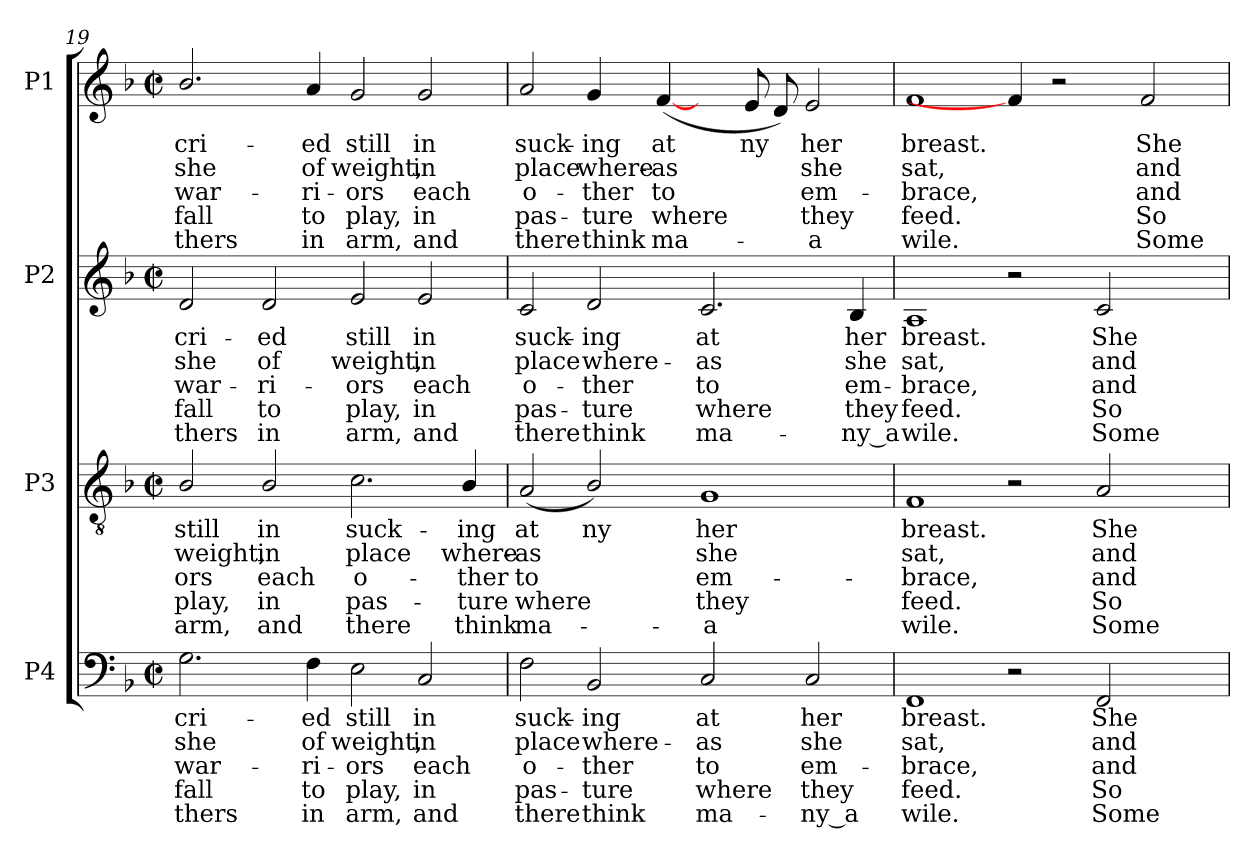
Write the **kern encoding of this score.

**kern	**text	**text	**text	**text	**text	**kern	**text	**text	**text	**text	**text	**kern	**text	**text	**text	**text	**text	**kern	**text	**text	**text	**text	**text
*part4	*part4	*part4	*part4	*part4	*part4	*part3	*part3	*part3	*part3	*part3	*part3	*part2	*part2	*part2	*part2	*part2	*part2	*part1	*part1	*part1	*part1	*part1	*part1
*staff4	*staff4	*staff4	*staff4	*staff4	*staff4	*staff3	*staff3	*staff3	*staff3	*staff3	*staff3	*staff2	*staff2	*staff2	*staff2	*staff2	*staff2	*staff1	*staff1	*staff1	*staff1	*staff1	*staff1
*I"P4	*	*	*	*	*	*I"P3	*	*	*	*	*	*I"P2	*	*	*	*	*	*I"P1	*	*	*	*	*
!!LO:LB:g=z
*clefF4	*	*	*	*	*	*clefGv2	*	*	*	*	*	*clefG2	*	*	*	*	*	*clefG2	*	*	*	*	*
*	*	*	*	*	*	*ITrd7c12	*	*	*	*	*	*	*	*	*	*	*	*	*	*	*	*	*
*k[b-]	*	*	*	*	*	*k[b-]	*	*	*	*	*	*k[b-]	*	*	*	*	*	*k[b-]	*	*	*	*	*
*F:	*	*	*	*	*	*F:	*	*	*	*	*	*F:	*	*	*	*	*	*F:	*	*	*	*	*
*M2/2	*	*	*	*	*	*M2/2	*	*	*	*	*	*M2/2	*	*	*	*	*	*M2/2	*	*	*	*	*
*met(c|)	*	*	*	*	*	*met(c|)	*	*	*	*	*	*met(c|)	*	*	*	*	*	*met(c|)	*	*	*	*	*
=19	=19	=19	=19	=19	=19	=19	=19	=19	=19	=19	=19	=19	=19	=19	=19	=19	=19	=19	=19	=19	=19	=19	=19
!	!LO:LY:b:color=#000000	!LO:LY:b:color=#000000	!LO:LY:b:color=#000000	!LO:LY:b:color=#000000	!LO:LY:b:color=#000000	!	!	!	!	!	!	!	!	!	!	!	!	!	!	!	!	!	!
!	!	!	!	!	!	!	!LO:LY:b:color=#000000	!LO:LY:b:color=#000000	!LO:LY:b:color=#000000	!LO:LY:b:color=#000000	!LO:LY:b:color=#000000	!	!	!	!	!	!	!	!	!	!	!	!
!	!	!	!	!	!	!	!	!	!	!	!	!	!LO:LY:b:color=#000000	!LO:LY:b:color=#000000	!LO:LY:b:color=#000000	!LO:LY:b:color=#000000	!LO:LY:b:color=#000000	!	!	!	!	!	!
!	!	!	!	!	!	!	!	!	!	!	!	!	!	!	!	!	!	!	!LO:LY:b:color=#000000	!LO:LY:b:color=#000000	!LO:LY:b:color=#000000	!LO:LY:b:color=#000000	!LO:LY:b:color=#000000
2.Gi\	cri-	she	-war-	-fall	thers	2BB-i/	still	weight,	ors	play,	arm,	2di/	cri-	she	war-	-fall	thers	2.b-i/	cri-	she	-war-	-fall	thers
!	!	!	!	!	!	!	!LO:LY:b:color=#000000	!LO:LY:b:color=#000000	!LO:LY:b:color=#000000	!LO:LY:b:color=#000000	!LO:LY:b:color=#000000	!	!	!	!	!	!	!	!	!	!	!	!
!	!	!	!	!	!	!	!	!	!	!	!	!	!LO:LY:b:color=#000000	!LO:LY:b:color=#000000	!LO:LY:b:color=#000000	!LO:LY:b:color=#000000	!LO:LY:b:color=#000000	!	!	!	!	!	!
.	.	.	.	.	.	2BB-i/	in	in	each	in	and	2di/	-ed	of	ri-	to	-in	.	.	.	.	.	.
!	!LO:LY:b:color=#000000	!LO:LY:b:color=#000000	!LO:LY:b:color=#000000	!LO:LY:b:color=#000000	!LO:LY:b:color=#000000	!	!	!	!	!	!	!	!	!	!	!	!	!	!	!	!	!	!
!	!	!	!	!	!	!	!	!	!	!	!	!	!	!	!	!	!	!	!LO:LY:b:color=#000000	!LO:LY:b:color=#000000	!LO:LY:b:color=#000000	!LO:LY:b:color=#000000	!LO:LY:b:color=#000000
4Fi\	-ed	of	ri-	-to	in	.	.	.	.	.	.	.	.	.	.	.	.	4ai/	-ed	of	ri-	-to	in
!	!LO:LY:b:color=#000000	!LO:LY:b:color=#000000	!LO:LY:b:color=#000000	!LO:LY:b:color=#000000	!LO:LY:b:color=#000000	!	!	!	!	!	!	!	!	!	!	!	!	!	!	!	!	!	!
!	!	!	!	!	!	!	!LO:LY:b:color=#000000	!LO:LY:b:color=#000000	!LO:LY:b:color=#000000	!LO:LY:b:color=#000000	!LO:LY:b:color=#000000	!	!	!	!	!	!	!	!	!	!	!	!
!	!	!	!	!	!	!	!	!	!	!	!	!	!LO:LY:b:color=#000000	!LO:LY:b:color=#000000	!LO:LY:b:color=#000000	!LO:LY:b:color=#000000	!LO:LY:b:color=#000000	!	!	!	!	!	!
!	!	!	!	!	!	!	!	!	!	!	!	!	!	!	!	!	!	!	!LO:LY:b:color=#000000	!LO:LY:b:color=#000000	!LO:LY:b:color=#000000	!LO:LY:b:color=#000000	!LO:LY:b:color=#000000
2Ei\	still	weight,	ors	play,	arm,	2.Ci\	suck-	place	o-	-pas-	-there	2ei/	still	weight,	ors	play,	arm,	2gi/	still	weight,	ors	play,	arm,
!	!LO:LY:b:color=#000000	!LO:LY:b:color=#000000	!LO:LY:b:color=#000000	!LO:LY:b:color=#000000	!LO:LY:b:color=#000000	!	!	!	!	!	!	!	!	!	!	!	!	!	!	!	!	!	!
!	!	!	!	!	!	!	!	!	!	!	!	!	!LO:LY:b:color=#000000	!LO:LY:b:color=#000000	!LO:LY:b:color=#000000	!LO:LY:b:color=#000000	!LO:LY:b:color=#000000	!	!	!	!	!	!
!	!	!	!	!	!	!	!	!	!	!	!	!	!	!	!	!	!	!	!LO:LY:b:color=#000000	!LO:LY:b:color=#000000	!LO:LY:b:color=#000000	!LO:LY:b:color=#000000	!LO:LY:b:color=#000000
2Ci/	in	in	each	in	and	.	.	.	.	.	.	2ei/	in	in	each	in	and	2gi/	in	in	each	in	and
!	!	!	!	!	!	!	!LO:LY:b:color=#000000	!LO:LY:b:color=#000000	!LO:LY:b:color=#000000	!LO:LY:b:color=#000000	!LO:LY:b:color=#000000	!	!	!	!	!	!	!	!	!	!	!	!
.	.	.	.	.	.	4BB-i/	-ing	where-	ther	ture	think	.	.	.	.	.	.	.	.	.	.	.	.
=20	=20	=20	=20	=20	=20	=20	=20	=20	=20	=20	=20	=20	=20	=20	=20	=20	=20	=20	=20	=20	=20	=20	=20
!	!LO:LY:b:color=#000000	!LO:LY:b:color=#000000	!LO:LY:b:color=#000000	!LO:LY:b:color=#000000	!LO:LY:b:color=#000000	!	!	!	!	!	!	!	!	!	!	!	!	!	!	!	!	!	!
!	!	!	!	!	!	!	!LO:LY:b:color=#000000	!LO:LY:b:color=#000000	!LO:LY:b:color=#000000	!LO:LY:b:color=#000000	!LO:LY:b:color=#000000	!	!	!	!	!	!	!	!	!	!	!	!
!	!	!	!	!	!	!	!	!	!	!	!	!	!LO:LY:b:color=#000000	!LO:LY:b:color=#000000	!LO:LY:b:color=#000000	!LO:LY:b:color=#000000	!LO:LY:b:color=#000000	!	!	!	!	!	!
!	!	!	!	!	!	!	!	!	!	!	!	!	!	!	!	!	!	!	!LO:LY:b:color=#000000	!LO:LY:b:color=#000000	!LO:LY:b:color=#000000	!LO:LY:b:color=#000000	!LO:LY:b:color=#000000
2Fi\	suck-	place	o-	-pas-	-there	(2AAi/	at	-as	to	where	ma-	2ci/	suck-	place	o-	-pas-	-there	2ai/	suck-	place	o-	-pas-	-there
!	!LO:LY:b:color=#000000	!LO:LY:b:color=#000000	!LO:LY:b:color=#000000	!LO:LY:b:color=#000000	!LO:LY:b:color=#000000	!	!	!	!	!	!	!	!	!	!	!	!	!	!	!	!	!	!
!	!	!	!	!	!	!	!LO:LY:b:color=#000000	!	!	!	!	!	!	!	!	!	!	!	!	!	!	!	!
!	!	!	!	!	!	!	!	!	!	!	!	!	!LO:LY:b:color=#000000	!LO:LY:b:color=#000000	!LO:LY:b:color=#000000	!LO:LY:b:color=#000000	!LO:LY:b:color=#000000	!	!	!	!	!	!
!	!	!	!	!	!	!	!	!	!	!	!	!	!	!	!	!	!	!	!LO:LY:b:color=#000000	!LO:LY:b:color=#000000	!LO:LY:b:color=#000000	!LO:LY:b:color=#000000	!LO:LY:b:color=#000000
2BB-i/	-ing	where-	ther	ture	think	2BB-i/)	-ny	.	.	.	.	2di/	-ing	where-	ther	ture	think	4gi/	-ing	where-	ther	ture	think
!	!	!	!	!	!	!	!	!	!	!	!	!	!	!	!	!	!	!	!LO:LY:b:color=#000000	!LO:LY:b:color=#000000	!LO:LY:b:color=#000000	!LO:LY:b:color=#000000	!LO:LY:b:color=#000000
.	.	.	.	.	.	.	.	.	.	.	.	.	.	.	.	.	.	([4fi/	at	-as	to	where	ma-
!	!LO:LY:b:color=#000000	!LO:LY:b:color=#000000	!LO:LY:b:color=#000000	!LO:LY:b:color=#000000	!LO:LY:b:color=#000000	!	!	!	!	!	!	!	!	!	!	!	!	!	!	!	!	!	!
!	!	!	!	!	!	!	!LO:LY:b:color=#000000	!LO:LY:b:color=#000000	!LO:LY:b:color=#000000	!LO:LY:b:color=#000000	!LO:LY:b:color=#000000	!	!	!	!	!	!	!	!	!	!	!	!
!	!	!	!	!	!	!	!	!	!	!	!	!	!LO:LY:b:color=#000000	!LO:LY:b:color=#000000	!LO:LY:b:color=#000000	!LO:LY:b:color=#000000	!LO:LY:b:color=#000000	!	!	!	!	!	!
2Ci/	at	-as	to	where	ma-	1GGi	her	she	em-	-they	a	2.ci/	at	-as	to	where	ma-	4ryy	.	.	.	.	.
!	!	!	!	!	!	!	!	!	!	!	!	!	!	!	!	!	!	!	!LO:LY:b:color=#000000	!	!	!	!
.	.	.	.	.	.	.	.	.	.	.	.	.	.	.	.	.	.	8ei/	-ny	.	.	.	.
.	.	.	.	.	.	.	.	.	.	.	.	.	.	.	.	.	.	8di/)	.	.	.	.	.
!	!LO:LY:b:color=#000000	!LO:LY:b:color=#000000	!LO:LY:b:color=#000000	!LO:LY:b:color=#000000	!LO:LY:b:color=#000000	!	!	!	!	!	!	!	!	!	!	!	!	!	!	!	!	!	!
!	!	!	!	!	!	!	!	!	!	!	!	!	!	!	!	!	!	!	!LO:LY:b:color=#000000	!LO:LY:b:color=#000000	!LO:LY:b:color=#000000	!LO:LY:b:color=#000000	!LO:LY:b:color=#000000
2Ci/	her	she	-em-	-they	ny_a	.	.	.	.	.	.	.	.	.	.	.	.	2ei/	her	she	em-	-they	a
!	!	!	!	!	!	!	!	!	!	!	!	!	!LO:LY:b:color=#000000	!LO:LY:b:color=#000000	!LO:LY:b:color=#000000	!LO:LY:b:color=#000000	!LO:LY:b:color=#000000	!	!	!	!	!	!
.	.	.	.	.	.	.	.	.	.	.	.	4B-i/	her	she	-em-	they	-ny_a	.	.	.	.	.	.
=21	=21	=21	=21	=21	=21	=21	=21	=21	=21	=21	=21	=21	=21	=21	=21	=21	=21	=21	=21	=21	=21	=21	=21
!	!LO:LY:b:color=#000000	!LO:LY:b:color=#000000	!LO:LY:b:color=#000000	!LO:LY:b:color=#000000	!LO:LY:b:color=#000000	!	!	!	!	!	!	!	!	!	!	!	!	!	!	!	!	!	!
!	!	!	!	!	!	!	!LO:LY:b:color=#000000	!LO:LY:b:color=#000000	!LO:LY:b:color=#000000	!LO:LY:b:color=#000000	!LO:LY:b:color=#000000	!	!	!	!	!	!	!	!	!	!	!	!
!	!	!	!	!	!	!	!	!	!	!	!	!	!LO:LY:b:color=#000000	!LO:LY:b:color=#000000	!LO:LY:b:color=#000000	!LO:LY:b:color=#000000	!LO:LY:b:color=#000000	!	!	!	!	!	!
!	!	!	!	!	!	!	!	!	!	!	!	!	!	!	!	!	!	!	!LO:LY:b:color=#000000	!LO:LY:b:color=#000000	!LO:LY:b:color=#000000	!LO:LY:b:color=#000000	!LO:LY:b:color=#000000
1FFi	breast.	sat,	brace,	feed.	wile.	1FFi	breast.	sat,	brace,	feed.	wile.	1Ai	breast.	sat,	brace,	feed.	wile.	1fi	breast.	sat,	brace,	feed.	wile.
2r	.	.	.	.	.	2r	.	.	.	.	.	2r	.	.	.	.	.	4fi/]	.	.	.	.	.
.	.	.	.	.	.	.	.	.	.	.	.	.	.	.	.	.	.	2r	.	.	.	.	.
!	!LO:LY:b:color=#000000	!LO:LY:b:color=#000000	!LO:LY:b:color=#000000	!LO:LY:b:color=#000000	!LO:LY:b:color=#000000	!	!	!	!	!	!	!	!	!	!	!	!	!	!	!	!	!	!
!	!	!	!	!	!	!	!LO:LY:b:color=#000000	!LO:LY:b:color=#000000	!LO:LY:b:color=#000000	!LO:LY:b:color=#000000	!LO:LY:b:color=#000000	!	!	!	!	!	!	!	!	!	!	!	!
!	!	!	!	!	!	!	!	!	!	!	!	!	!LO:LY:b:color=#000000	!LO:LY:b:color=#000000	!LO:LY:b:color=#000000	!LO:LY:b:color=#000000	!LO:LY:b:color=#000000	!	!	!	!	!	!
2FFi/	She	and	and	So	Some	2AAi/	She	and	and	So	Some	2ci/	She	and	and	So	Some	.	.	.	.	.	.
!	!	!	!	!	!	!	!	!	!	!	!	!	!	!	!	!	!	!	!LO:LY:b:color=#000000	!LO:LY:b:color=#000000	!LO:LY:b:color=#000000	!LO:LY:b:color=#000000	!LO:LY:b:color=#000000
.	.	.	.	.	.	.	.	.	.	.	.	.	.	.	.	.	.	2fi/	She	and	and	So	Some
4ryy	.	.	.	.	.	4ryy	.	.	.	.	.	4ryy	.	.	.	.	.	.	.	.	.	.	.
=	=	=	=	=	=	=	=	=	=	=	=	=	=	=	=	=	=	=	=	=	=	=	=
*-	*-	*-	*-	*-	*-	*-	*-	*-	*-	*-	*-	*-	*-	*-	*-	*-	*-	*-	*-	*-	*-	*-	*-
